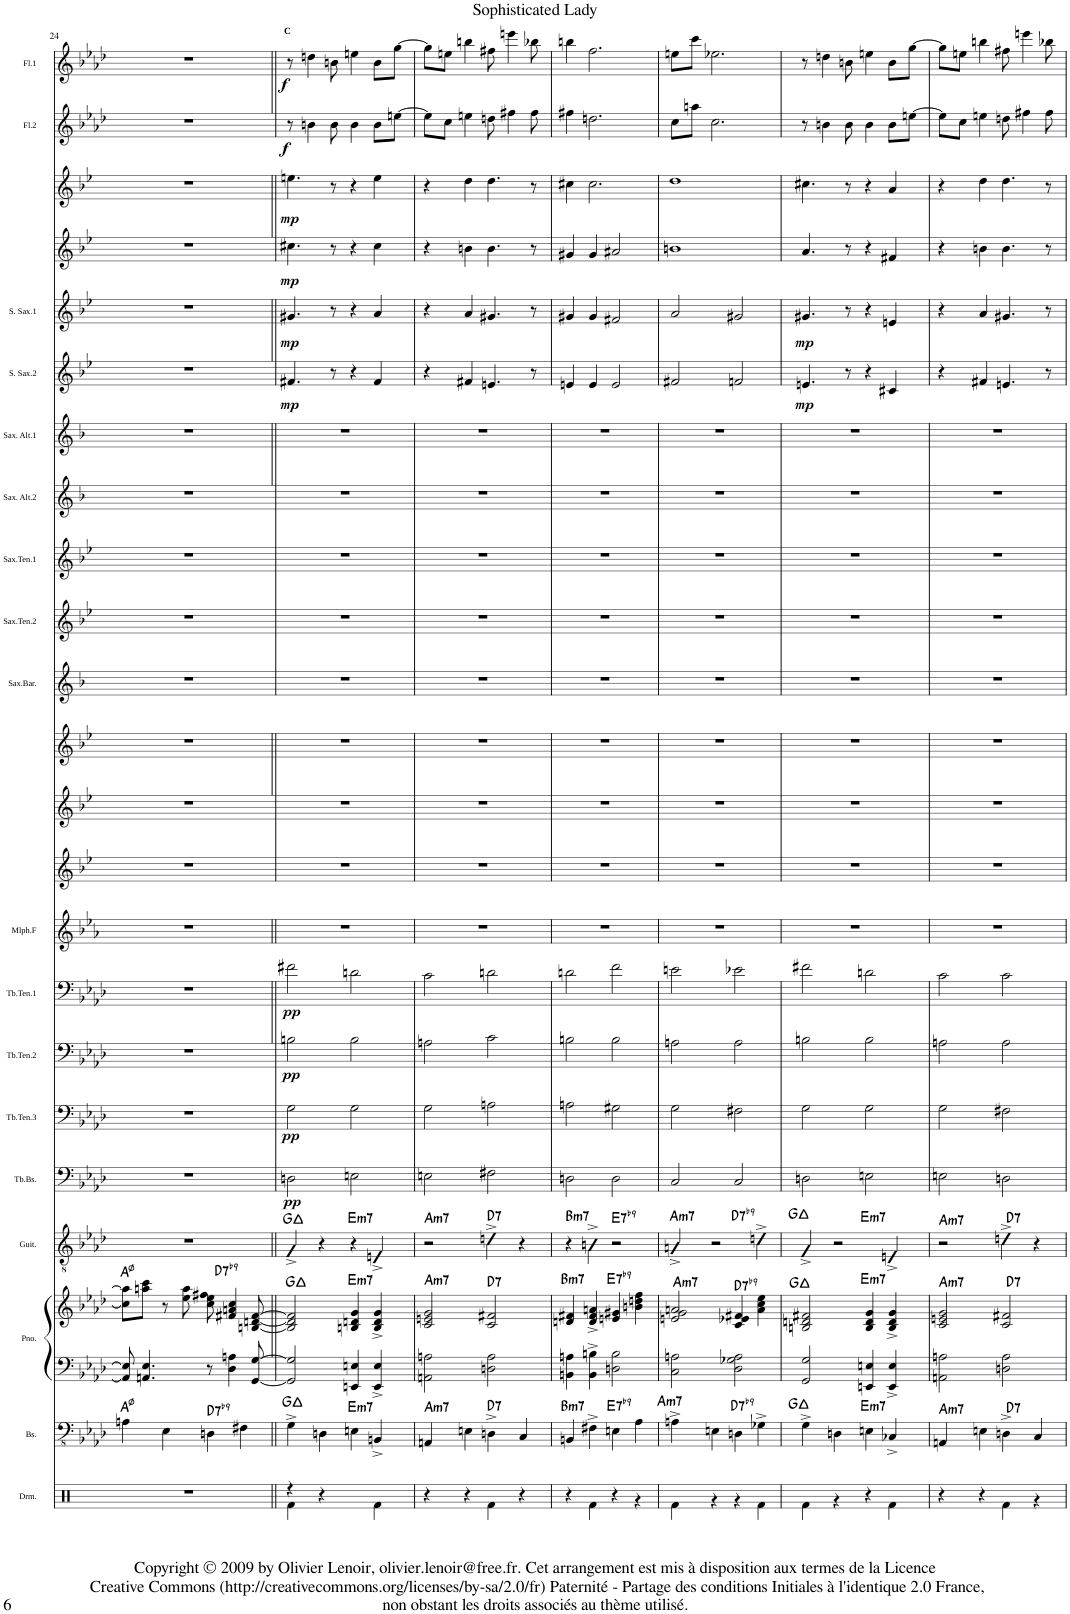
**kern	**kern	**harte	**kern	**kern	**harte	**kern	**harte	**kern	**dynam	**kern	**dynam	**kern	**dynam	**kern	**dynam	**kern	**kern	**kern	**kern	**kern	**kern	**kern	**kern	**kern	**kern	**dynam	**kern	**dynam	**kern	**dynam	**kern	**dynam	**kern	**dynam	**kern	**dynam
*part23	*part22	*part22	*part21	*part21	*part21	*part20	*part20	*part19	*part19	*part18	*part18	*part17	*part17	*part16	*part16	*part15	*part14	*part13	*part12	*part11	*part10	*part9	*part8	*part7	*part6	*part6	*part5	*part5	*part4	*part4	*part3	*part3	*part2	*part2	*part1	*part1
*staff24	*staff23	*	*staff22	*staff21	*	*staff20	*	*staff19	*staff19	*staff18	*staff18	*staff17	*staff17	*staff16	*staff16	*staff15	*staff14	*staff13	*staff12	*staff11	*staff10	*staff9	*staff8	*staff7	*staff6	*staff6	*staff5	*staff5	*staff4	*staff4	*staff3	*staff3	*staff2	*staff2	*staff1	*staff1
*I"Drums	*I"Bass	*	*I"Piano	*	*	*I"Guitar	*	*I"Trombone Basse	*	*I"Trombone Tenor 3	*	*I"Trombone Tenor 2	*	*I"Trombone Tenor 1	*	*I"Mellophone F	*I"Trumpet_Bb_3	*I"Trumpet_Bb_2	*I"Trumpet_Bb_1	*I"Saxophone Baryton	*I"Saxophone Ténor 2	*I"Saxophone Ténor 1	*I"Saxophone Alto 2	*I"Saxophone Alto 1	*I"Saxophone Soprano 2	*	*I"Saxophone Soprano 1	*	*I"Clarinette_Bb_2	*	*I"Clarinette_Bb_1	*	*I"Flûte 2	*	*I"Flûte 1	*
*I'Drm.	*I'Bs.	*	*I'Pno.	*	*	*I'Guit.	*	*I'Tb.Bs.	*	*I'Tb.Ten.3	*	*I'Tb.Ten.2	*	*I'Tb.Ten.1	*	*I'Mlph.F	*I'Tpt	*I'Tpt	*I'Tpt	*I'Sax.Bar.	*	*	*I'Sax. Alt.2	*I'Sax. Alt.1	*	*	*	*	*I'Cl	*	*I'Cl	*	*I'Fl.2	*	*I'Fl.1	*
!!LO:PB:g=z
*clefX	*clefFv4	*	*clefF4	*clefG2	*	*clefGv2	*	*clefF4	*	*clefF4	*	*clefF4	*	*clefF4	*	*clefG2	*clefG2	*clefG2	*clefG2	*clefG2	*clefG2	*clefG2	*clefG2	*clefG2	*clefG2	*	*clefG2	*	*clefG2	*	*clefG2	*	*clefG2	*	*clefG2	*
*	*	*	*	*	*	*	*	*	*	*	*	*	*	*	*	*Trd4c7	*Trd1c2	*Trd1c2	*Trd1c2	*Trd12c21	*Trd8c14	*Trd8c14	*Trd5c9	*Trd5c9	*Trd1c2	*	*Trd1c2	*	*Trd1c2	*	*Trd1c2	*	*	*	*	*
*k[]	*k[b-e-a-d-]	*	*k[b-e-a-d-]	*k[b-e-a-d-]	*	*k[b-e-a-d-]	*	*k[b-e-a-d-]	*	*k[b-e-a-d-]	*	*k[b-e-a-d-]	*	*k[b-e-a-d-]	*	*k[b-e-a-]	*k[b-e-]	*k[b-e-]	*k[b-e-]	*k[b-]	*k[b-e-]	*k[b-e-]	*k[b-]	*k[b-]	*k[b-e-]	*	*k[b-e-]	*	*k[b-e-]	*	*k[b-e-]	*	*k[b-e-a-d-]	*	*k[b-e-a-d-]	*
*M4/4	*M4/4	*	*M4/4	*M4/4	*	*M4/4	*	*M4/4	*	*M4/4	*	*M4/4	*	*M4/4	*	*M4/4	*M4/4	*M4/4	*M4/4	*M4/4	*M4/4	*M4/4	*M4/4	*M4/4	*M4/4	*	*M4/4	*	*M4/4	*	*M4/4	*	*M4/4	*	*M4/4	*
=24	=24	=24	=24	=24	=24	=24	=24	=24	=24	=24	=24	=24	=24	=24	=24	=24	=24	=24	=24	=24	=24	=24	=24	=24	=24	=24	=24	=24	=24	=24	=24	=24	=24	=24	=24	=24
1r	4AAn\	A:hdim7	8AA/] 8E-/]	8cc\] 8aa\]L	A:hdim7	1r	.	1r	.	1r	.	1r	.	1r	.	1r	1r	1r	1r	1r	1r	1r	1r	1r	1r	.	1r	.	1r	.	1r	.	1r	.	1r	.
.	.	.	4.AAn/ 4.E-/	8aan\ 8ccc\J	.	.	.	.	.	.	.	.	.	.	.	.	.	.	.	.	.	.	.	.	.	.	.	.	.	.	.	.	.	.	.	.
.	4EE-\	.	.	8r	.	.	.	.	.	.	.	.	.	.	.	.	.	.	.	.	.	.	.	.	.	.	.	.	.	.	.	.	.	.	.	.
.	.	.	.	8ee-\ 8aa\	.	.	.	.	.	.	.	.	.	.	.	.	.	.	.	.	.	.	.	.	.	.	.	.	.	.	.	.	.	.	.	.
!	!	!LO:H:kt=7	!	!	!LO:H:kt=7	!	!	!	!	!	!	!	!	!	!	!	!	!	!	!	!	!	!	!	!	!	!	!	!	!	!	!	!	!	!	!
.	4DDn\	D:7(b9)	8r	8cc\ 8ee-\ 8ff#X\	D:7(b9)	.	.	.	.	.	.	.	.	.	.	.	.	.	.	.	.	.	.	.	.	.	.	.	.	.	.	.	.	.	.	.
.	.	.	4D-\ 4An\	4f#X/ 4an/ 4cc/	.	.	.	.	.	.	.	.	.	.	.	.	.	.	.	.	.	.	.	.	.	.	.	.	.	.	.	.	.	.	.	.
.	4FF#X\	.	.	.	.	.	.	.	.	.	.	.	.	.	.	.	.	.	.	.	.	.	.	.	.	.	.	.	.	.	.	.	.	.	.	.
.	.	.	[8GG/ [8G/	[8Bn/ [8dn/ [8f#/	.	.	.	.	.	.	.	.	.	.	.	.	.	.	.	.	.	.	.	.	.	.	.	.	.	.	.	.	.	.	.	.
=25||	=25||	=25||	=25||	=25||	=25||	=25||	=25||	=25||	=25||	=25||	=25||	=25||	=25||	=25||	=25||	=25||	=25||	=25||	=25||	=25||	=25||	=25||	=25||	=25||	=25||	=25||	=25||	=25||	=25||	=25||	=25||	=25||	=25||	=25||	=25||	=25||
*^	*	*	*	*	*	*	*	*	*	*	*	*	*	*	*	*	*	*	*	*	*	*	*	*	*	*	*	*	*	*	*	*	*	*	*	*
*	*^	*	*	*	*	*	*	*	*	*	*	*	*	*	*	*	*	*	*	*	*	*	*	*	*	*	*	*	*	*	*	*	*	*	*	*	*
!	!	!	!	!	!	!	!	!	!	!	!	!	!	!	!	!	!	!	!	!	!	!	!	!	!	!	!	!	!	!	!	!	!	!	!	!	!LO:TX:a:B:t=C	!
!	!	!	!	!	!	!	!	!	!	!	!LO:DY:b	!	!LO:DY:b	!	!LO:DY:b	!	!LO:DY:b	!	!	!	!	!	!	!	!	!	!	!LO:DY:b	!	!LO:DY:b	!	!LO:DY:b	!	!LO:DY:b	!	!LO:DY:b	!	!LO:DY:b
4r	4Rf\	2.ryy	4GG^\	G:maj	2GG/] 2G/]	2B/] 2d/] 2f#/]	G:maj	4G^/	G:maj	2Dn\	pp	2G\	pp	2Bn\	pp	2f#X\	pp	1r	1r	1r	1r	1r	1r	1r	1r	1r	4.f#X/	mp	4.g#X/	mp	4.cc#X\	mp	4.een\	mp	8r	f	8r	f
.	.	.	.	.	.	.	.	.	.	.	.	.	.	.	.	.	.	.	.	.	.	.	.	.	.	.	.	.	.	.	.	.	.	.	4bn\	.	4ddn\	.
4r	2.ryy	.	4DDn\	.	.	.	.	4r	.	.	.	.	.	.	.	.	.	.	.	.	.	.	.	.	.	.	.	.	.	.	.	.	.	.	.	.	.	.
.	.	.	.	.	.	.	.	.	.	.	.	.	.	.	.	.	.	.	.	.	.	.	.	.	.	.	8r	.	8r	.	8r	.	8r	.	8b\	.	8bn\	.
!	!	!	!	!LO:H:kt=m7	!	!	!LO:H:kt=m7	!	!LO:H:kt=m7	!	!	!	!	!	!	!	!	!	!	!	!	!	!	!	!	!	!	!	!	!	!	!	!	!	!	!	!	!
2ryy	.	.	4EEn\	E:min7	4EEn/ 4En/	4Bn/ 4dn/ 4g/	E:min7	4r	E:min7	2En\	.	2G\	.	2B\	.	2dn\	.	.	.	.	.	.	.	.	.	.	4r	.	4r	.	4r	.	4r	.	4b\	.	4een\	.
.	.	4Rf\	4BBBn^/	.	4EE/^ 4E/^	4B/^ 4d/^ 4g/^	.	4En^/	.	.	.	.	.	.	.	.	.	.	.	.	.	.	.	.	.	.	4f#/	.	4a/	.	4cc#\	.	4ee\	.	8b\L	.	8b\L	.
.	.	.	.	.	.	.	.	.	.	.	.	.	.	.	.	.	.	.	.	.	.	.	.	.	.	.	.	.	.	.	.	.	.	.	[8een\J	.	[8gg\J	.
*	*v	*v	*	*	*	*	*	*	*	*	*	*	*	*	*	*	*	*	*	*	*	*	*	*	*	*	*	*	*	*	*	*	*	*	*	*	*	*
=26	=26	=26	=26	=26	=26	=26	=26	=26	=26	=26	=26	=26	=26	=26	=26	=26	=26	=26	=26	=26	=26	=26	=26	=26	=26	=26	=26	=26	=26	=26	=26	=26	=26	=26	=26	=26	=26
!	!	!	!LO:H:kt=m7	!	!	!LO:H:kt=m7	!	!LO:H:kt=m7	!	!	!	!	!	!	!	!	!	!	!	!	!	!	!	!	!	!	!	!	!	!	!	!	!	!	!	!	!
4r	2ryy	4AAAn/	A:min7	2AAn\ 2An\	2c/ 2en/ 2g/	A:min7	2r	A:min7	2En\	.	2G\	.	2An\	.	2c\	.	1r	1r	1r	1r	1r	1r	1r	1r	1r	4r	.	4r	.	4r	.	4r	.	8ee\L]	.	8gg\L]	.
.	.	.	.	.	.	.	.	.	.	.	.	.	.	.	.	.	.	.	.	.	.	.	.	.	.	.	.	.	.	.	.	.	.	8cc\J	.	8een\J	.
4r	.	4EEn\	.	.	.	.	.	.	.	.	.	.	.	.	.	.	.	.	.	.	.	.	.	.	.	4f#X/	.	4a/	.	4bn\	.	4dd\	.	4een\	.	4bbn\	.
!	!	!	!LO:H:kt=7	!	!	!LO:H:kt=7	!	!LO:H:kt=7	!	!	!	!	!	!	!	!	!	!	!	!	!	!	!	!	!	!	!	!	!	!	!	!	!	!	!	!	!
4ryy	4Rf\	4DDn^\	D:7	2Dn\ 2A\	2c/ 2f#X/	D:7	4dn^\	D:7	2F#X\	.	2An\	.	2c\	.	2dn\	.	.	.	.	.	.	.	.	.	.	4.en/	.	4.g#X/	.	4.b\	.	4.dd\	.	8ddn\	.	8ff#X\	.
.	.	.	.	.	.	.	.	.	.	.	.	.	.	.	.	.	.	.	.	.	.	.	.	.	.	.	.	.	.	.	.	.	.	4ff#X\	.	4eeen\	.
4r	4ryy	4CC/	.	.	.	.	4r	.	.	.	.	.	.	.	.	.	.	.	.	.	.	.	.	.	.	.	.	.	.	.	.	.	.	.	.	.	.
.	.	.	.	.	.	.	.	.	.	.	.	.	.	.	.	.	.	.	.	.	.	.	.	.	.	8r	.	8r	.	8r	.	8r	.	8ff#\	.	8bb-X\	.
=27	=27	=27	=27	=27	=27	=27	=27	=27	=27	=27	=27	=27	=27	=27	=27	=27	=27	=27	=27	=27	=27	=27	=27	=27	=27	=27	=27	=27	=27	=27	=27	=27	=27	=27	=27	=27	=27
!	!	!	!LO:H:kt=m7	!	!	!LO:H:kt=m7	!	!LO:H:kt=m7	!	!	!	!	!	!	!	!	!	!	!	!	!	!	!	!	!	!	!	!	!	!	!	!	!	!	!	!	!
4r	4ryy	4BBBn/	B:min7	4BBn\ 4An\	4dn/ 4f#X/	B:min7	4r	B:min7	2Dn\	.	2An\	.	2Bn\	.	2dn\	.	1r	1r	1r	1r	1r	1r	1r	1r	1r	4en/	.	4g#X/	.	4g#X/	.	4cc#X\	.	4ff#X\	.	4bbn\	.
4ryy	4Rf\	4FF#X^\	.	4BB\^ 4Bn\^	4d/^ 4f#/^ 4an/^	.	4Bn^\	.	.	.	.	.	.	.	.	.	.	.	.	.	.	.	.	.	.	4e/	.	4g#/	.	4g#/	.	2.cc#\	.	2.ddn\	.	2.ff\	.
!	!	!	!LO:H:kt=7	!	!	!LO:H:kt=7	!	!LO:H:kt=7	!	!	!	!	!	!	!	!	!	!	!	!	!	!	!	!	!	!	!	!	!	!	!	!	!	!	!	!	!
4r	4ryy	4EEn\	E:7(b9)	2Dn\ 2B\	4en/ 4g#X/	E:7(b9)	2r	E:7(b9)	2D\	.	2G#X\	.	2B\	.	2f\	.	.	.	.	.	.	.	.	.	.	2e/	.	2f#X/	.	2a#X/	.	.	.	.	.	.	.
4ryy	4r	4AA-\	.	.	4bn\ 4ddn\ 4ff\	.	.	.	.	.	.	.	.	.	.	.	.	.	.	.	.	.	.	.	.	.	.	.	.	.	.	.	.	.	.	.	.
=28	=28	=28	=28	=28	=28	=28	=28	=28	=28	=28	=28	=28	=28	=28	=28	=28	=28	=28	=28	=28	=28	=28	=28	=28	=28	=28	=28	=28	=28	=28	=28	=28	=28	=28	=28	=28	=28
!	!	!	!LO:H:kt=m7	!	!	!LO:H:kt=m7	!	!LO:H:kt=m7	!	!	!	!	!	!	!	!	!	!	!	!	!	!	!	!	!	!	!	!	!	!	!	!	!	!	!	!	!
*	*	*	*	*	*	*	*^	*	*	*	*	*	*	*	*	*	*	*	*	*	*	*	*	*	*	*	*	*	*	*	*	*	*	*	*	*	*
4ryy	4Rf\	4AAn^\	A:min7	2C\ 2An\	2en/ 2g/ 2an/	A:min7	4An^/	2ryy	A:min7	2C/	.	2G\	.	2An\	.	2en\	.	1r	1r	1r	1r	1r	1r	1r	1r	1r	2f#X/	.	2a/	.	1bn	.	1dd	.	8cc\L	.	8een\L	.
.	.	.	.	.	.	.	.	.	.	.	.	.	.	.	.	.	.	.	.	.	.	.	.	.	.	.	.	.	.	.	.	.	.	.	8aan\J	.	8ccc\J	.
4ryy	4r	4EEn\	.	.	.	.	2r	.	.	.	.	.	.	.	.	.	.	.	.	.	.	.	.	.	.	.	.	.	.	.	.	.	.	.	2.cc\	.	2.ee-X\	.
!	!	!	!LO:H:kt=7	!	!	!LO:H:kt=7	!	!	!LO:H:kt=7	!	!	!	!	!	!	!	!	!	!	!	!	!	!	!	!	!	!	!	!	!	!	!	!	!	!	!	!	!
4ryy	4r	4DDn\	D:7(b9)	2D-\ 2G-X\ 2A\	4c/ 4e-X/ 4f#X/	D:7(b9)	.	2ryy	D:7(b9)	2C/	.	2F#X\	.	2A\	.	2e-X\	.	.	.	.	.	.	.	.	.	.	2fn/	.	2g#X/	.	.	.	.	.	.	.	.	.
4ryy	4Rf\	4GG-X^\	.	.	4a\ 4cc\ 4ee-\	.	4dn^\	.	.	.	.	.	.	.	.	.	.	.	.	.	.	.	.	.	.	.	.	.	.	.	.	.	.	.	.	.	.	.
=29	=29	=29	=29	=29	=29	=29	=29	=29	=29	=29	=29	=29	=29	=29	=29	=29	=29	=29	=29	=29	=29	=29	=29	=29	=29	=29	=29	=29	=29	=29	=29	=29	=29	=29	=29	=29	=29	=29
!	!	!	!	!	!	!	!	!	!	!	!	!	!	!	!	!	!	!	!	!	!	!	!	!	!	!	!	!LO:DY:b	!	!LO:DY:b	!	!	!	!	!	!	!	!
4ryy	4Rf\	4GG^\	G:maj	2GG/ 2G/	2Bn/ 2dn/ 2f#X/	G:maj	4G^/	2ryy	G:maj	2Dn\	.	2G\	.	2Bn\	.	2f#X\	.	1r	1r	1r	1r	1r	1r	1r	1r	1r	4.en/	mp	4.g#X/	mp	4.a/	.	4.cc#X\	.	8r	.	8r	.
.	.	.	.	.	.	.	.	.	.	.	.	.	.	.	.	.	.	.	.	.	.	.	.	.	.	.	.	.	.	.	.	.	.	.	4bn\	.	4ddn\	.
4ryy	4r	4DDn\	.	.	.	.	2r	.	.	.	.	.	.	.	.	.	.	.	.	.	.	.	.	.	.	.	.	.	.	.	.	.	.	.	.	.	.	.
.	.	.	.	.	.	.	.	.	.	.	.	.	.	.	.	.	.	.	.	.	.	.	.	.	.	.	8r	.	8r	.	8r	.	8r	.	8b\	.	8bn\	.
!	!	!	!LO:H:kt=m7	!	!	!LO:H:kt=m7	!	!	!LO:H:kt=m7	!	!	!	!	!	!	!	!	!	!	!	!	!	!	!	!	!	!	!	!	!	!	!	!	!	!	!	!	!
4r	4ryy	4EEn\	E:min7	4EEn/ 4En/	4B/ 4d/ 4g/	E:min7	.	2ryy	E:min7	2En\	.	2G\	.	2B\	.	2dn\	.	.	.	.	.	.	.	.	.	.	4r	.	4r	.	4r	.	4r	.	4b\	.	4een\	.
4ryy	4Rf\	4CC-X^/	.	4EE/^ 4E/^	4B/^ 4d/^ 4g/^	.	4En^/	.	.	.	.	.	.	.	.	.	.	.	.	.	.	.	.	.	.	.	4c#X/	.	4en/	.	4f#X/	.	4a/	.	8b\L	.	8b\L	.
.	.	.	.	.	.	.	.	.	.	.	.	.	.	.	.	.	.	.	.	.	.	.	.	.	.	.	.	.	.	.	.	.	.	.	[8een\J	.	[8gg\J	.
=30	=30	=30	=30	=30	=30	=30	=30	=30	=30	=30	=30	=30	=30	=30	=30	=30	=30	=30	=30	=30	=30	=30	=30	=30	=30	=30	=30	=30	=30	=30	=30	=30	=30	=30	=30	=30	=30	=30
!	!	!	!LO:H:kt=m7	!	!	!LO:H:kt=m7	!	!	!LO:H:kt=m7	!	!	!	!	!	!	!	!	!	!	!	!	!	!	!	!	!	!	!	!	!	!	!	!	!	!	!	!	!
*	*	*	*	*	*	*	*v	*v	*	*	*	*	*	*	*	*	*	*	*	*	*	*	*	*	*	*	*	*	*	*	*	*	*	*	*	*	*	*
4r	2ryy	4AAAn/	A:min7	2AAn\ 2An\	2c/ 2en/ 2g/	A:min7	2r	A:min7	2En\	.	2G\	.	2An\	.	2c\	.	1r	1r	1r	1r	1r	1r	1r	1r	1r	4r	.	4r	.	4r	.	4r	.	8ee\L]	.	8gg\L]	.
.	.	.	.	.	.	.	.	.	.	.	.	.	.	.	.	.	.	.	.	.	.	.	.	.	.	.	.	.	.	.	.	.	.	8cc\J	.	8een\J	.
4r	.	4EEn\	.	.	.	.	.	.	.	.	.	.	.	.	.	.	.	.	.	.	.	.	.	.	.	4f#X/	.	4a/	.	4bn\	.	4dd\	.	4een\	.	4bbn\	.
!	!	!	!LO:H:kt=7	!	!	!LO:H:kt=7	!	!LO:H:kt=7	!	!	!	!	!	!	!	!	!	!	!	!	!	!	!	!	!	!	!	!	!	!	!	!	!	!	!	!	!
4ryy	4Rf\	4DDn^\	D:7	2Dn\ 2A\	2c/ 2f#X/	D:7	4dn^\	D:7	2Dn\	.	2F#X\	.	2A\	.	2c\	.	.	.	.	.	.	.	.	.	.	4.en/	.	4.g#X/	.	4.b\	.	4.dd\	.	8ddn\	.	8ff#X\	.
.	.	.	.	.	.	.	.	.	.	.	.	.	.	.	.	.	.	.	.	.	.	.	.	.	.	.	.	.	.	.	.	.	.	4ff#X\	.	4eeen\	.
4ryy	4r	4CC/	.	.	.	.	4r	.	.	.	.	.	.	.	.	.	.	.	.	.	.	.	.	.	.	.	.	.	.	.	.	.	.	.	.	.	.
.	.	.	.	.	.	.	.	.	.	.	.	.	.	.	.	.	.	.	.	.	.	.	.	.	.	8r	.	8r	.	8r	.	8r	.	8ff#\	.	8bb-X\	.
*v	*v	*	*	*	*	*	*	*	*	*	*	*	*	*	*	*	*	*	*	*	*	*	*	*	*	*	*	*	*	*	*	*	*	*	*	*	*
=	=	=	=	=	=	=	=	=	=	=	=	=	=	=	=	=	=	=	=	=	=	=	=	=	=	=	=	=	=	=	=	=	=	=	=	=
*-	*-	*-	*-	*-	*-	*-	*-	*-	*-	*-	*-	*-	*-	*-	*-	*-	*-	*-	*-	*-	*-	*-	*-	*-	*-	*-	*-	*-	*-	*-	*-	*-	*-	*-	*-	*-
